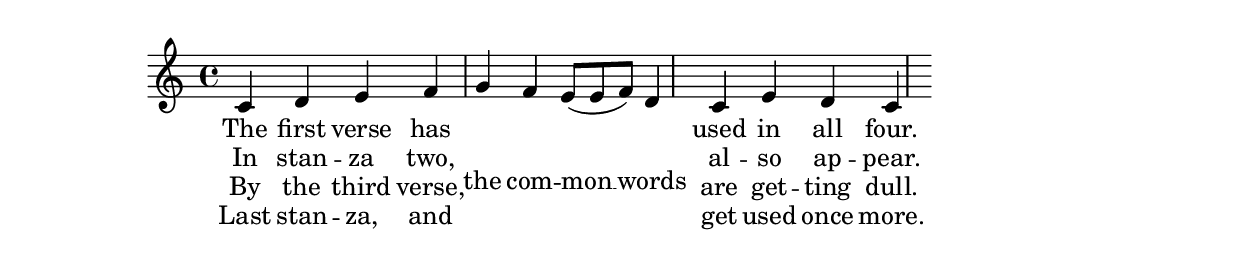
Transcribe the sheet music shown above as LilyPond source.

%% DO NOT EDIT this file manually; it is automatically
%% generated from LSR http://lsr.dsi.unimi.it
%% Make any changes in LSR itself, or in Documentation/snippets/new/ ,
%% and then run scripts/auxiliar/makelsr.py
%%
%% This file is in the public domain.
\version "2.17.6"

\header {
  lsrtags = "vocal-music"

  texidoc = "
In a vocal piece where there are several (two,four or more) lines of
lyrics, and common lyrics for all voices at some point, these common
lyrics may be vertically centered regardingly, as shown in the
following example:

"
  doctitle = "Vertically centered common lyrics"
} % begin verbatim

\include "english.ly"
leftbrace = \markup { \override #'(font-encoding . fetaBraces) \lookup #"brace240" }
rightbrace = \markup { \rotate #180 \leftbrace }

dropLyrics =
{
    \override LyricText.extra-offset = #'(0 . -5)
    \override LyricHyphen.extra-offset = #'(0 . -5)
    \override LyricExtender.extra-offset = #'(0 . -5)
}

raiseLyrics =
{
    \revert LyricText.extra-offset
    \revert LyricHyphen.extra-offset
    \revert LyricExtender.extra-offset
}

skipFour = \repeat unfold 4 { \skip 8 }

lyricsA = \lyricmode { The first verse has \dropLyrics the com -- mon
__ words \raiseLyrics used in all four. }
lyricsB = \lyricmode { In stan -- za two, \skipFour al -- so ap -- pear. }
lyricsC = \lyricmode { By the third verse, \skipFour are get -- ting dull. }
lyricsD = \lyricmode { Last stan -- za, and \skipFour get used once more. }

melody = \relative c' { c4 d e f g f e8( e f) d4 c e d c }

\score
{
        <<
                \new Voice = m \melody
                \new Lyrics \lyricsto m \lyricsA
                \new Lyrics \lyricsto m \lyricsB
                \new Lyrics \lyricsto m \lyricsC
                \new Lyrics \lyricsto m \lyricsD
        >>
}
